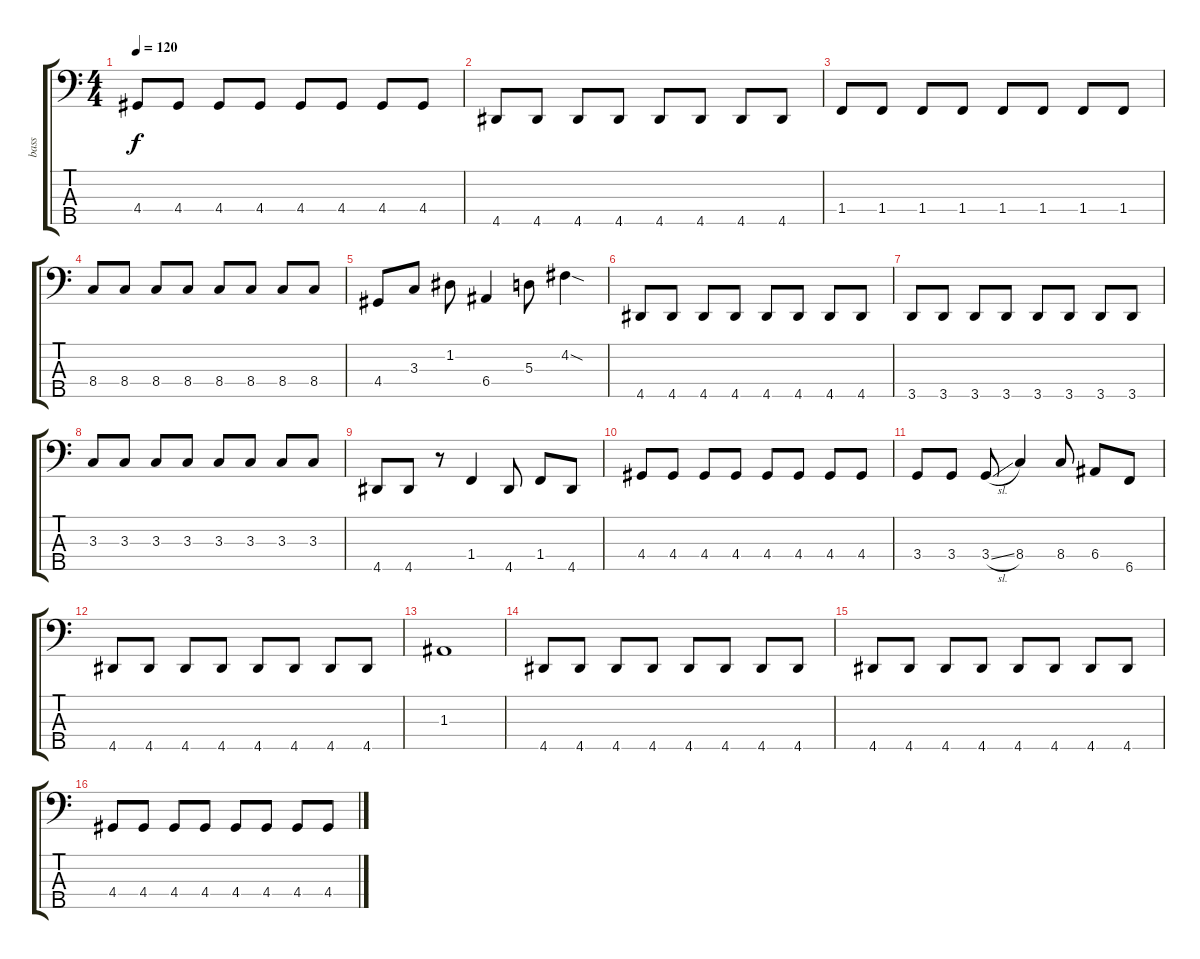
\track ("bass" "bass") {instrument electricbassfinger}
\staff {score tabs}
\tuning (G2 D2 A1 E1 B0) {hide}
\ts (4 4)
\tempo 120
\clef f4
\ks c
4.4.8{dy f} 4.4.8 4.4.8 4.4.8 4.4.8 4.4.8 4.4.8 4.4.8 |
4.5.8 4.5.8 4.5.8 4.5.8 4.5.8 4.5.8 4.5.8 4.5.8 |
1.4.8 1.4.8 1.4.8 1.4.8 1.4.8 1.4.8 1.4.8 1.4.8 |
8.4.8 8.4.8 8.4.8 8.4.8 8.4.8 8.4.8 8.4.8 8.4.8 |
4.4.8 3.3.8 1.2.8 6.4.4 5.3.8 4.2{sod}.4 |
4.5.8 4.5.8 4.5.8 4.5.8 4.5.8 4.5.8 4.5.8 4.5.8 |
3.5.8 3.5.8 3.5.8 3.5.8 3.5.8 3.5.8 3.5.8 3.5.8 |
3.3.8 3.3.8 3.3.8 3.3.8 3.3.8 3.3.8 3.3.8 3.3.8 |
4.5.8 4.5.8 r.8 1.4.4 4.5.8 1.4.8 4.5.8 |
4.4.8 4.4.8 4.4.8 4.4.8 4.4.8 4.4.8 4.4.8 4.4.8 |
3.4.8 3.4.8 3.4{sl}.8 8.4.4 8.4.8 6.4.8 6.5.8 |
4.5.8 4.5.8 4.5.8 4.5.8 4.5.8 4.5.8 4.5.8 4.5.8 |
1.3.1 |
4.5.8 4.5.8 4.5.8 4.5.8 4.5.8 4.5.8 4.5.8 4.5.8 |
4.5.8 4.5.8 4.5.8 4.5.8 4.5.8 4.5.8 4.5.8 4.5.8 |
4.4.8 4.4.8 4.4.8 4.4.8 4.4.8 4.4.8 4.4.8 4.4.8
